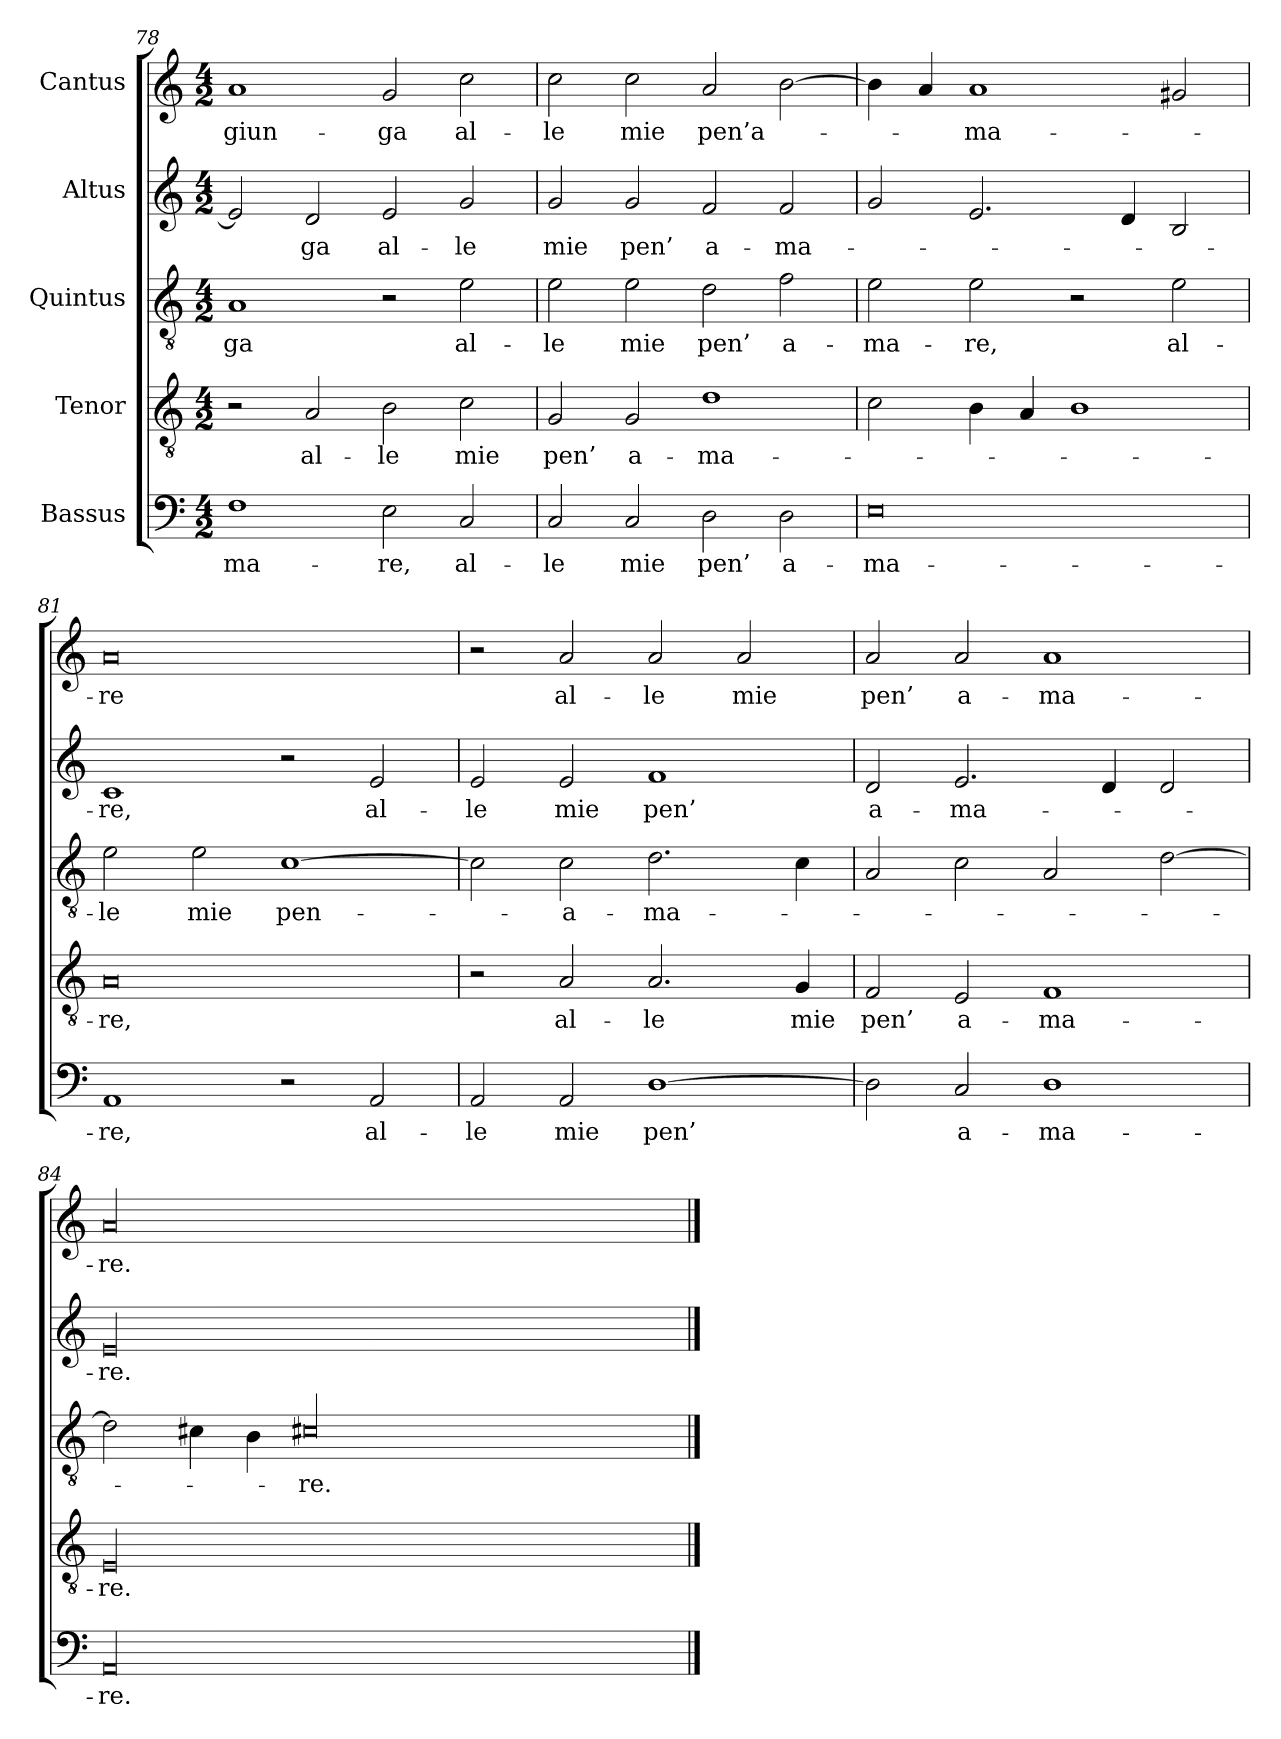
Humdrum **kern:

**kern	**text	**kern	**text	**kern	**text	**kern	**text	**kern	**text
*part5	*part5	*part4	*part4	*part3	*part3	*part2	*part2	*part1	*part1
*staff5	*staff5	*staff4	*staff4	*staff3	*staff3	*staff2	*staff2	*staff1	*staff1
*I"Bassus	*	*I"Tenor	*	*I"Quintus	*	*I"Altus	*	*I"Cantus	*
*clefF4	*	*clefGv2	*	*clefGv2	*	*clefG2	*	*clefG2	*
*k[]	*	*k[]	*	*k[]	*	*k[]	*	*k[]	*
*M4/2	*	*M4/2	*	*M4/2	*	*M4/2	*	*M4/2	*
=78	=78	=78	=78	=78	=78	=78	=78	=78	=78
1F\	-ma-	2r	.	1A/	-ga	2e/]	.	1a/	giun-
.	.	2A/	al-	.	.	2d/	-ga	.	.
2E\	-re,	2B\	-le	2r	.	2e/	al-	2g/	-ga
2C/	al-	2c\	mie	2e\	al-	2g/	-le	2cc\	al-
=79	=79	=79	=79	=79	=79	=79	=79	=79	=79
2C/	-le	2G/	pen’	2e\	-le	2g/	mie	2cc\	-le
2C/	mie	2G/	a-	2e\	mie	2g/	pen’	2cc\	mie
2D\	pen’	1d\	-ma-	2d\	pen’	2f/	a-	2a/	pen’a-
2D\	a-	.	.	2f\	a-	2f/	-ma-	[2b\	.
=80	=80	=80	=80	=80	=80	=80	=80	=80	=80
0E\	-ma-	2c\	.	2e\	-ma-	2g/	.	4b\]	.
.	.	.	.	.	.	.	.	4a/	.
.	.	4B\	.	2e\	-re,	2.e/	.	1a/	-ma-
.	.	4A/	.	.	.	.	.	.	.
.	.	1B\	.	2r	.	.	.	.	.
.	.	.	.	.	.	4d/	.	.	.
.	.	.	.	2e\	al-	2B/	.	2g#X/	.
=81	=81	=81	=81	=81	=81	=81	=81	=81	=81
1AA/	-re,	0A/	-re,	2e\	-le	1c/	-re,	0a/	-re
.	.	.	.	2e\	mie	.	.	.	.
2r	.	.	.	[1c\	pen-	2r	.	.	.
2AA/	al-	.	.	.	.	2e/	al-	.	.
=82	=82	=82	=82	=82	=82	=82	=82	=82	=82
2AA/	-le	2r	.	2c\]	.	2e/	-le	2r	.
2AA/	mie	2A/	al-	2c\	-a-	2e/	mie	2a/	al-
[1D\	pen’	2.A/	-le	2.d\	-ma-	1f/	pen’	2a/	-le
.	.	.	.	.	.	.	.	2a/	mie
.	.	4G/	mie	4c\	.	.	.	.	.
=83	=83	=83	=83	=83	=83	=83	=83	=83	=83
2D\]	.	2F/	pen’	2A/	.	2d/	a-	2a/	pen’
2C/	a-	2E/	a-	2c\	.	2.e/	-ma-	2a/	a-
1D\	-ma-	1F/	-ma-	2A/	.	.	.	1a/	-ma-
.	.	.	.	.	.	4d/	.	.	.
.	.	.	.	[2d\	.	2d/	.	.	.
=84	=84	=84	=84	=84	=84	=84	=84	=84	=84
00AA/	-re.	00E/	-re.	2d\]	.	00e/	-re.	00a/	-re.
.	.	.	.	4c#X\	.	.	.	.	.
.	.	.	.	4B\	.	.	.	.	.
.	.	.	.	00c#X/	-re.	.	.	.	.
1ryy	.	1ryy	.	.	.	1ryy	.	1ryy	.
==	==	==	==	==	==	==	==	==	==
*-	*-	*-	*-	*-	*-	*-	*-	*-	*-
